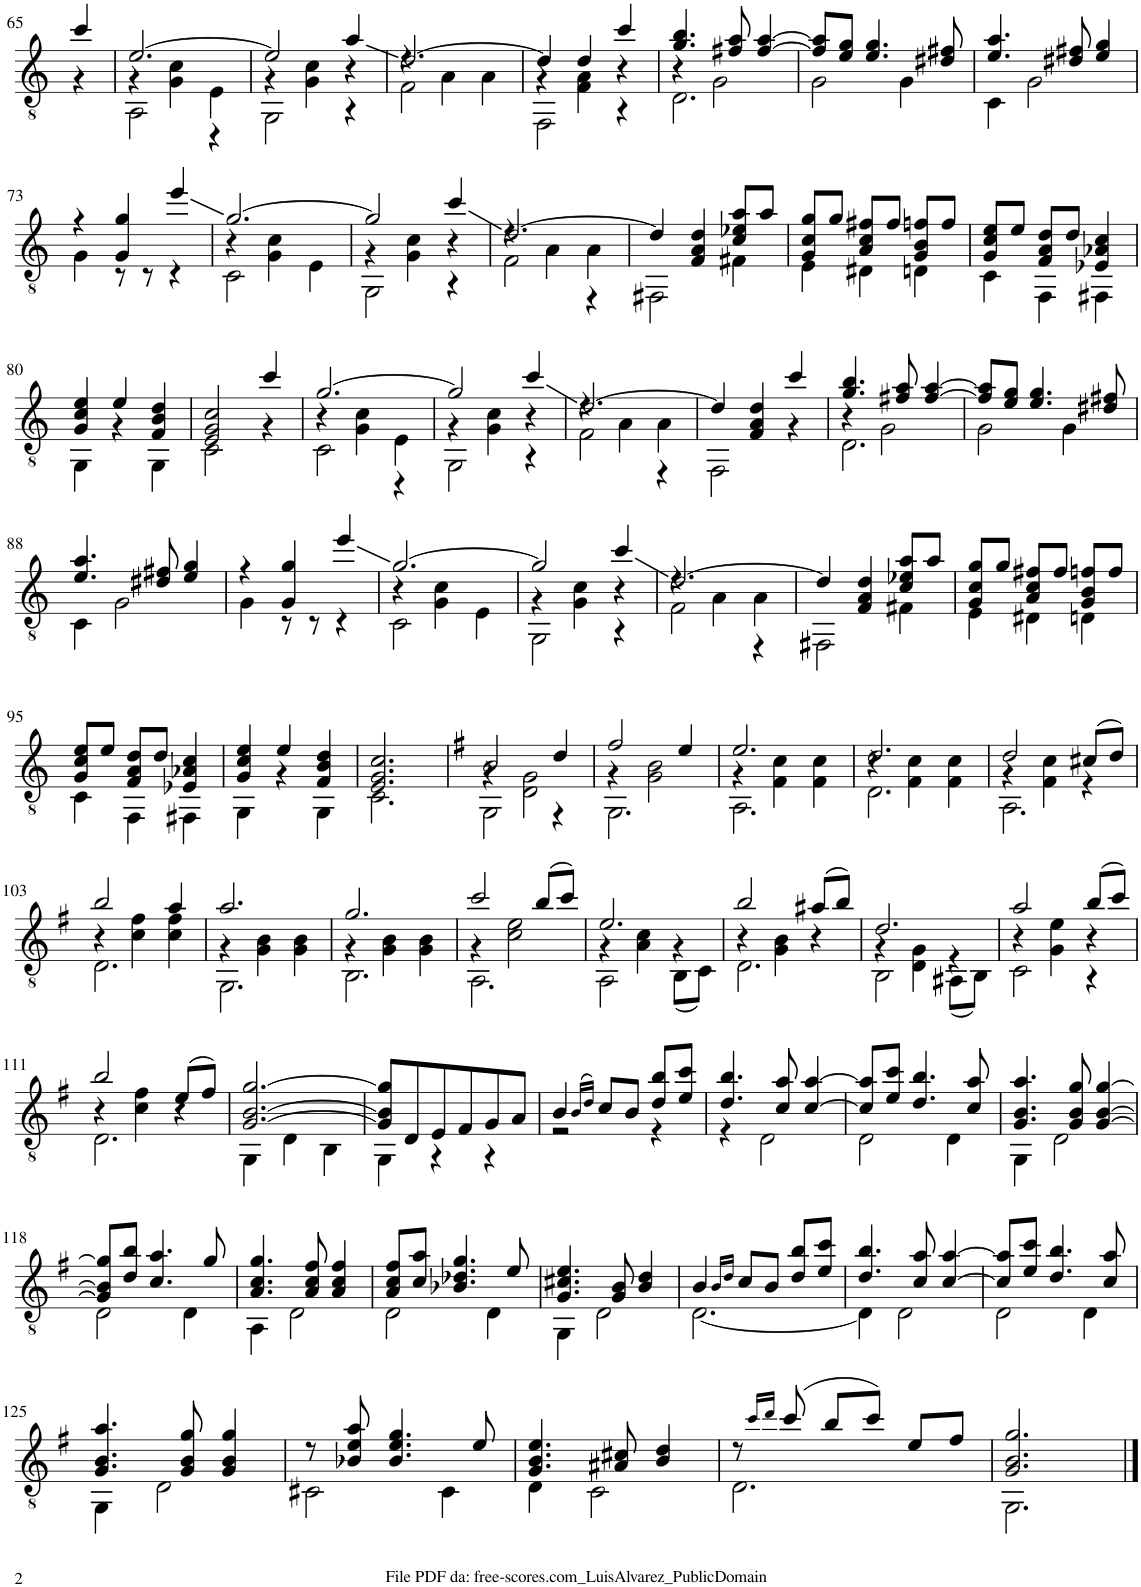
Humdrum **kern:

**kern
*part1
*staff1
*I"Guitar
*I'Guit.
!!LO:PB:g=z
*clefGv2
*k[]
*M3/4
=65
*^
4cc/	4r
=66	=66
*	*^
[2.e/	4r	2AA\
.	4G\ 4c\	.
.	4E\	4r
=67	=67	=67
2e/]	4r	2GG\
.	4G\ 4c\	.
4a/	4r	4r
=68	=68	=68
[2.d/	4r	2F\
.	4A\	.
.	4A\	4ryy
=69	=69	=69
4d/]	4r	2FF\
4d/	4F\ 4A\	.
4cc/	4r	4r
=70	=70	=70
4.g/ 4.b/	4r	2.D\
.	2G\	.
8f#X/ 8a/	.	.
[4f#/ [4a/	.	.
*	*v	*v
=71	=71
8f#/] 8a/]L	2G\
8e/ 8g/J	.
4.e/ 4.g/	.
.	4G\
8d#X/ 8f#X/	.
=72	=72
4.e/ 4.a/	4C\
.	2G\
8d#X/ 8f#X/	.
4e/ 4g/	.
!!LO:LB:g=z	!!
=73	=73
4r	4G\
4G/ 4g/	8r
.	8r
4ee/	4r
=74	=74
*	*^
[2.g/	4r	2C\
.	4G\ 4c\	.
.	4E\	4ryy
=75	=75	=75
2g/]	4r	2GG\
.	4G\ 4c\	.
4cc/	4r	4r
=76	=76	=76
[2.d/	4r	2F\
.	4A\	.
.	4A\	4r
*	*v	*v
=77	=77
4d/]	2FF#X\
4F/ 4A/ 4d/	.
8c/ 8e-X/ 8a/L	4F#X\
8a/J	.
=78	=78
8G/ 8c/ 8g/L	4E\
8g/J	.
8A/ 8c/ 8f#X/L	4D#X\
8f#/J	.
8G/ 8B/ 8fn/L	4Dn\
8f/J	.
=79	=79
8G/ 8c/ 8e/L	4C\
8e/J	.
8F/ 8A/ 8d/L	4FF\
8d/J	.
4E-X/ 4A-X/ 4c/	4FF#X\
!!LO:LB:g=z	!!
=80	=80
4G/ 4c/ 4e/	4GG\
4e/	4r
4F/ 4B/ 4d/	4GG\
=81	=81
2E/ 2G/ 2c/	2C\
4cc/	4r
=82	=82
*	*^
[2.g/	4r	2C\
.	4G\ 4c\	.
.	4E\	4r
=83	=83	=83
2g/]	4r	2GG\
.	4G\ 4c\	.
4cc/	4r	4r
=84	=84	=84
[2.d/	4r	2F\
.	4A\	.
.	4A\	4r
*	*v	*v
=85	=85
4d/]	2FF\
4F/ 4A/ 4d/	.
4cc/	4r
=86	=86
*	*^
4.g/ 4.b/	4r	2.D\
.	2G\	.
8f#X/ 8a/	.	.
[4f#/ [4a/	.	.
*	*v	*v
=87	=87
8f#/] 8a/]L	2G\
8e/ 8g/J	.
4.e/ 4.g/	.
.	4G\
8d#X/ 8f#X/	.
!!LO:LB:g=z	!!
=88	=88
4.e/ 4.a/	4C\
.	2G\
8d#X/ 8f#X/	.
4e/ 4g/	.
=89	=89
4r	4G\
4G/ 4g/	8r
.	8r
4ee/	4r
=90	=90
*	*^
[2.g/	4r	2C\
.	4G\ 4c\	.
.	4E\	4ryy
=91	=91	=91
2g/]	4r	2GG\
.	4G\ 4c\	.
4cc/	4r	4r
=92	=92	=92
[2.d/	4r	2F\
.	4A\	.
.	4A\	4r
*	*v	*v
=93	=93
4d/]	2FF#X\
4F/ 4A/ 4d/	.
8c/ 8e-X/ 8a/L	4F#X\
8a/J	.
=94	=94
8G/ 8c/ 8g/L	4E\
8g/J	.
8A/ 8c/ 8f#X/L	4D#X\
8f#/J	.
8G/ 8B/ 8fn/L	4Dn\
8f/J	.
!!LO:LB:g=z	!!
=95	=95
8G/ 8c/ 8e/L	4C\
8e/J	.
8F/ 8A/ 8d/L	4FF\
8d/J	.
4E-X/ 4A-X/ 4c/	4FF#X\
=96	=96
4G/ 4c/ 4e/	4GG\
4e/	4r
4F/ 4B/ 4d/	4GG\
=97	=97
2.E/ 2.G/ 2.c/	2.C\
*v	*v
=98
*k[f#]
*^
*	*^
2B/	4r	2GG\
.	2D\ 2G\	.
4d/	.	4r
=99	=99	=99
2f#/	4r	2.GG\
.	2G\ 2B\	.
4e/	.	.
=100	=100	=100
2.e/	4r	2.AA\
.	4F#\ 4c\	.
.	4F#\ 4c\	.
=101	=101	=101
2.d/	4r	2.D\
.	4F#\ 4c\	.
.	4F#\ 4c\	.
=102	=102	=102
2d/	4r	2.AA\
.	4F#\ 4c\	.
(8c#X/L	4r	.
8d/J)	.	.
!!LO:LB:g=z	!!	!!
=103	=103	=103
2b/	4r	2.D\
.	4c\ 4f#\	.
4a/	4c\ 4f#\	.
=104	=104	=104
2.a/	4r	2.GG\
.	4G\ 4B\	.
.	4G\ 4B\	.
=105	=105	=105
2.g/	4r	2.BB\
.	4G\ 4B\	.
.	4G\ 4B\	.
=106	=106	=106
2cc/	4r	2.AA\
.	2c\ 2e\	.
(8b/L	.	.
8cc/J)	.	.
=107	=107	=107
2.e/	4r	2AA\
.	4A\ 4c\	.
.	4r	(8BB\L
.	.	8C\J)
=108	=108	=108
2b/	4r	2.D\
.	4G\ 4B\	.
(8a#X/L	4r	.
8b/J)	.	.
=109	=109	=109
2.d/	4r	2BB\
.	4D\ 4G\	.
.	4r	(8AA#X\L
.	.	8BB\J)
=110	=110	=110
2a/	4r	2C\
.	4G\ 4e\	.
(8b/L	4r	4r
8cc/J)	.	.
!!LO:LB:g=z	!!	!!
=111	=111	=111
2b/	4r	2.D\
.	4c\ 4f#\	.
(8e/L	4r	.
8f#/J)	.	.
*	*v	*v
=112	=112
[2.G/ [2.B/ [2.g/	4GG\
.	4D\
.	4BB\
=113	=113
8G/] 8B/] 8g/]L	4GG\
8D/	.
8E/	4r
8F#/	.
8G/	4r
8A/J	.
=114	=114
4B/	2r
(16qB/LL	.
16qd/JJ)	.
8c/L	.
8B/J	.
8d/ 8b/L	4r
8e/ 8cc/J	.
=115	=115
4.d/ 4.b/	4r
.	2D\
8c/ 8a/	.
[4c/ [4a/	.
=116	=116
8c/] 8a/]L	2D\
8e/ 8cc/J	.
4.d/ 4.b/	.
.	4D\
8c/ 8a/	.
=117	=117
4.G/ 4.B/ 4.a/	4GG\
.	2D\
8G/ 8B/ 8g/	.
[4G/ [4B/ [4g/	.
!!LO:LB:g=z	!!
=118	=118
8G/] 8B/] 8g/]L	2D\
8d/ 8b/J	.
4.c/ 4.a/	.
.	4D\
8g/	.
=119	=119
4.A/ 4.c/ 4.g/	4AA\
.	2D\
8A/ 8c/ 8f#/	.
4A/ 4c/ 4f#/	.
=120	=120
8A/ 8c/ 8f#/L	2D\
8c/ 8a/J	.
4.B-X/ 4.d-X/ 4.g/	.
.	4D\
8e/	.
=121	=121
4.G/ 4.c#X/ 4.e/	4GG\
.	2D\
8G/ 8B/	.
4B/ 4d/	.
=122	=122
4B/	[2.D\
16qB/LL	.
16qd/JJ	.
8c/L	.
8B/J	.
8d/ 8b/L	.
8e/ 8cc/J	.
=123	=123
4.d/ 4.b/	4D\]
.	2D\
8c/ 8a/	.
[4c/ [4a/	.
=124	=124
8c/] 8a/]L	2D\
8e/ 8cc/J	.
4.d/ 4.b/	.
.	4D\
8c/ 8a/	.
!!LO:LB:g=z	!!
=125	=125
4.G/ 4.B/ 4.a/	4GG\
.	2D\
8G/ 8B/ 8g/	.
4G/ 4B/ 4g/	.
=126	=126
8r	2C#X\
8B-X/ 8e/ 8a/	.
4.B-/ 4.e/ 4.g/	.
.	4C#\
8e/	.
=127	=127
4.G/ 4.B/ 4.e/	4D\
.	2C\
8A#X/ 8c#X/	.
4B/ 4d/	.
=128	=128
8r	2.D\
16qcc/LL	.
16qdd/JJ	.
(8cc/	.
8b/L	.
8cc/J)	.
8e/L	.
8f#/J	.
=129	=129
2.G/ 2.B/ 2.g/	2.GG\
*v	*v
==
*-
